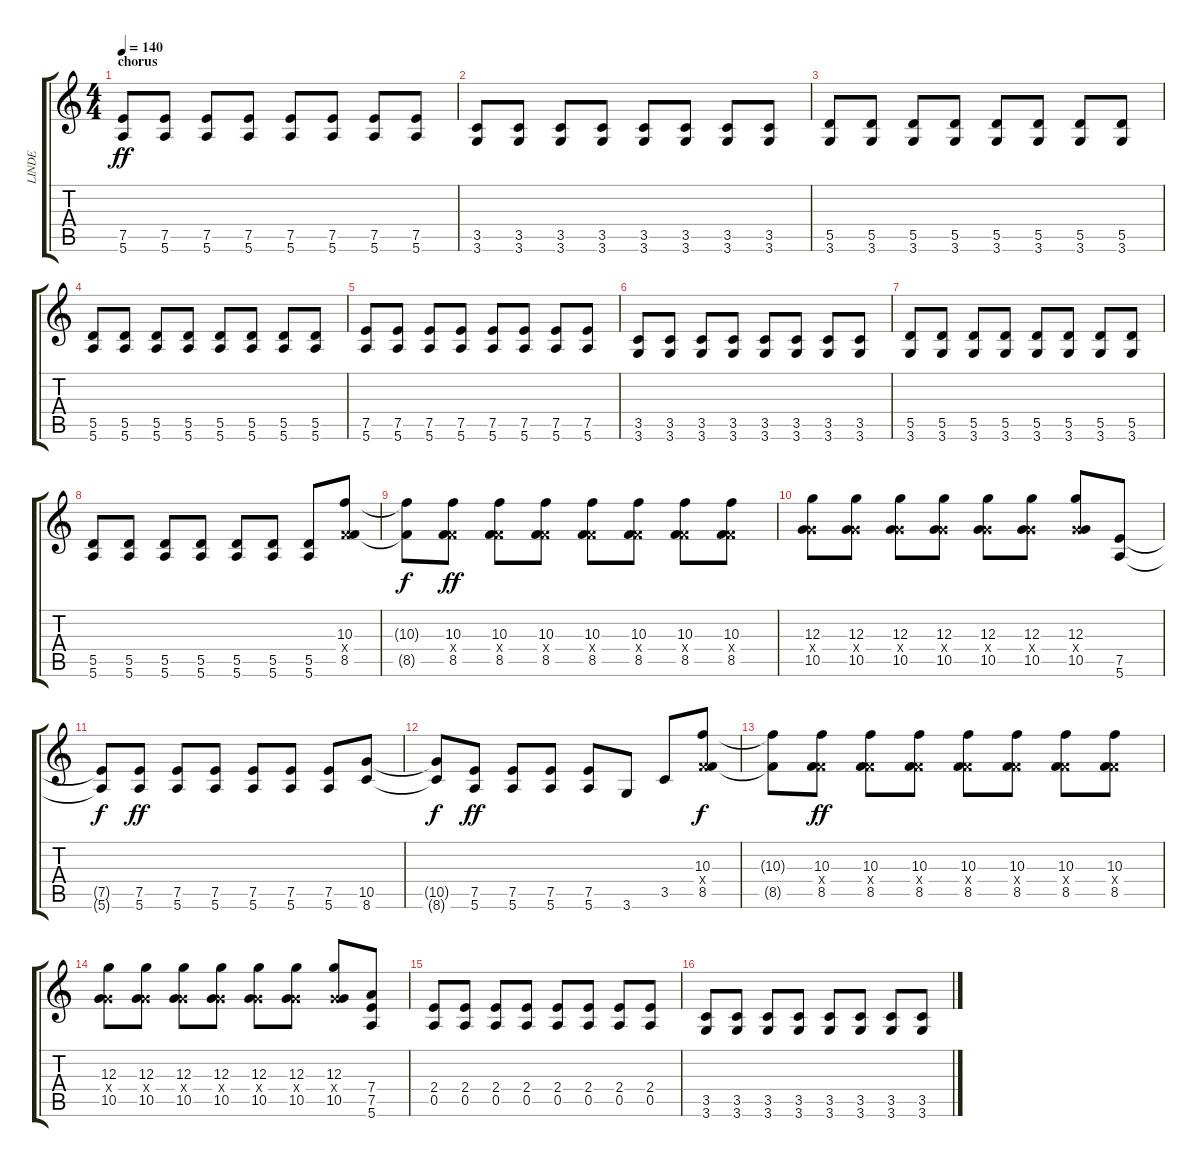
\track ("LINDE" "LINDE") {instrument overdrivenguitar}
\staff {score tabs}
\tuning (E4 B3 G3 D3 A2 E2) {hide}
\ts (4 4)
\section ("" "chorus")
\tempo 140
\clef g2
\ks c
(7.5 5.6).8{dy ff} (7.5 5.6).8 (7.5 5.6).8 (7.5 5.6).8 (7.5 5.6).8 (7.5 5.6).8 (7.5 5.6).8 (7.5 5.6).8 |
(3.5 3.6).8 (3.5 3.6).8 (3.5 3.6).8 (3.5 3.6).8 (3.5 3.6).8 (3.5 3.6).8 (3.5 3.6).8 (3.5 3.6).8 |
(5.5 3.6).8 (5.5 3.6).8 (5.5 3.6).8 (5.5 3.6).8 (5.5 3.6).8 (5.5 3.6).8 (5.5 3.6).8 (5.5 3.6).8 |
(5.5 5.6).8 (5.5 5.6).8 (5.5 5.6).8 (5.5 5.6).8 (5.5 5.6).8 (5.5 5.6).8 (5.5 5.6).8 (5.5 5.6).8 |
(7.5 5.6).8 (7.5 5.6).8 (7.5 5.6).8 (7.5 5.6).8 (7.5 5.6).8 (7.5 5.6).8 (7.5 5.6).8 (7.5 5.6).8 |
(3.5 3.6).8 (3.5 3.6).8 (3.5 3.6).8 (3.5 3.6).8 (3.5 3.6).8 (3.5 3.6).8 (3.5 3.6).8 (3.5 3.6).8 |
(5.5 3.6).8 (5.5 3.6).8 (5.5 3.6).8 (5.5 3.6).8 (5.5 3.6).8 (5.5 3.6).8 (5.5 3.6).8 (5.5 3.6).8 |
(5.5 5.6).8 (5.5 5.6).8 (5.5 5.6).8 (5.5 5.6).8 (5.5 5.6).8 (5.5 5.6).8 (5.5 5.6).8 (10.3 3.4{x} 8.5).8 |
(10.3{t} 8.5{t}).8{dy f} (10.3 3.4{x} 8.5).8{dy ff} (10.3 3.4{x} 8.5).8 (10.3 3.4{x} 8.5).8 (10.3 3.4{x} 8.5).8 (10.3 3.4{x} 8.5).8 (10.3 3.4{x} 8.5).8 (10.3 3.4{x} 8.5).8 |
(12.3 5.4{x} 10.5).8 (12.3 5.4{x} 10.5).8 (12.3 5.4{x} 10.5).8 (12.3 5.4{x} 10.5).8 (12.3 5.4{x} 10.5).8 (12.3 5.4{x} 10.5).8 (12.3 5.4{x} 10.5).8 (7.5 5.6).8 |
(7.5{t} 5.6{t}).8{dy f} (7.5 5.6).8{dy ff} (7.5 5.6).8 (7.5 5.6).8 (7.5 5.6).8 (7.5 5.6).8 (7.5 5.6).8 (10.5 8.6).8 |
(10.5{t} 8.6{t}).8{dy f} (7.5 5.6).8{dy ff} (7.5 5.6).8 (7.5 5.6).8 (7.5 5.6).8 3.6.8 3.5.8 (10.3 3.4{x} 8.5).8{dy f} |
(10.3{t} 8.5{t}).8 (10.3 3.4{x} 8.5).8{dy ff} (10.3 3.4{x} 8.5).8 (10.3 3.4{x} 8.5).8 (10.3 3.4{x} 8.5).8 (10.3 3.4{x} 8.5).8 (10.3 3.4{x} 8.5).8 (10.3 3.4{x} 8.5).8 |
(12.3 5.4{x} 10.5).8 (12.3 5.4{x} 10.5).8 (12.3 5.4{x} 10.5).8 (12.3 5.4{x} 10.5).8 (12.3 5.4{x} 10.5).8 (12.3 5.4{x} 10.5).8 (12.3 5.4{x} 10.5).8 (7.4 7.5 5.6).8 |
(2.4 0.5).8 (2.4 0.5).8 (2.4 0.5).8 (2.4 0.5).8 (2.4 0.5).8 (2.4 0.5).8 (2.4 0.5).8 (2.4 0.5).8 |
(3.5 3.6).8 (3.5 3.6).8 (3.5 3.6).8 (3.5 3.6).8 (3.5 3.6).8 (3.5 3.6).8 (3.5 3.6).8 (3.5 3.6).8
